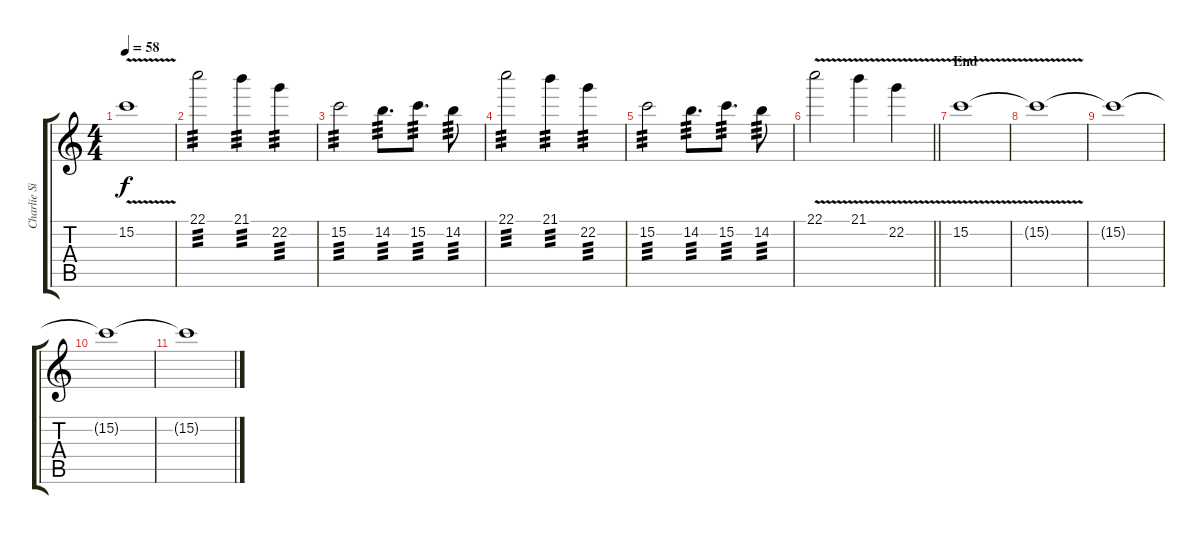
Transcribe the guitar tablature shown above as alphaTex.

\track ("Charlie Simpson" "Charlie Si") {instrument acousticguitarsteel}
\staff {score tabs}
\tuning (D4 A3 F3 C3 G2 D2) {hide}
\ts (4 4)
\tempo 58
\clef g2
\ks c
15.2{v}.1{dy f} |
22.1.2{tp 3} 21.1.4{tp 3} 22.2.4{tp 3} |
15.2.2{tp 3} 14.2.8{d tp 3} 15.2.8{d tp 3} 14.2.8{tp 3} |
22.1.2{tp 3} 21.1.4{tp 3} 22.2.4{tp 3} |
15.2.2{tp 3} 14.2.8{d tp 3} 15.2.8{d tp 3} 14.2.8{tp 3} |
\barLineRight lightlight
22.1{v}.2 21.1{v}.4 22.2{v}.4 |
\section ("" "End")
15.2{v}.1 |
15.2{t}.1{volume 0} |
15.2{t}.1 |
15.2{t}.1 |
15.2{t}.1
